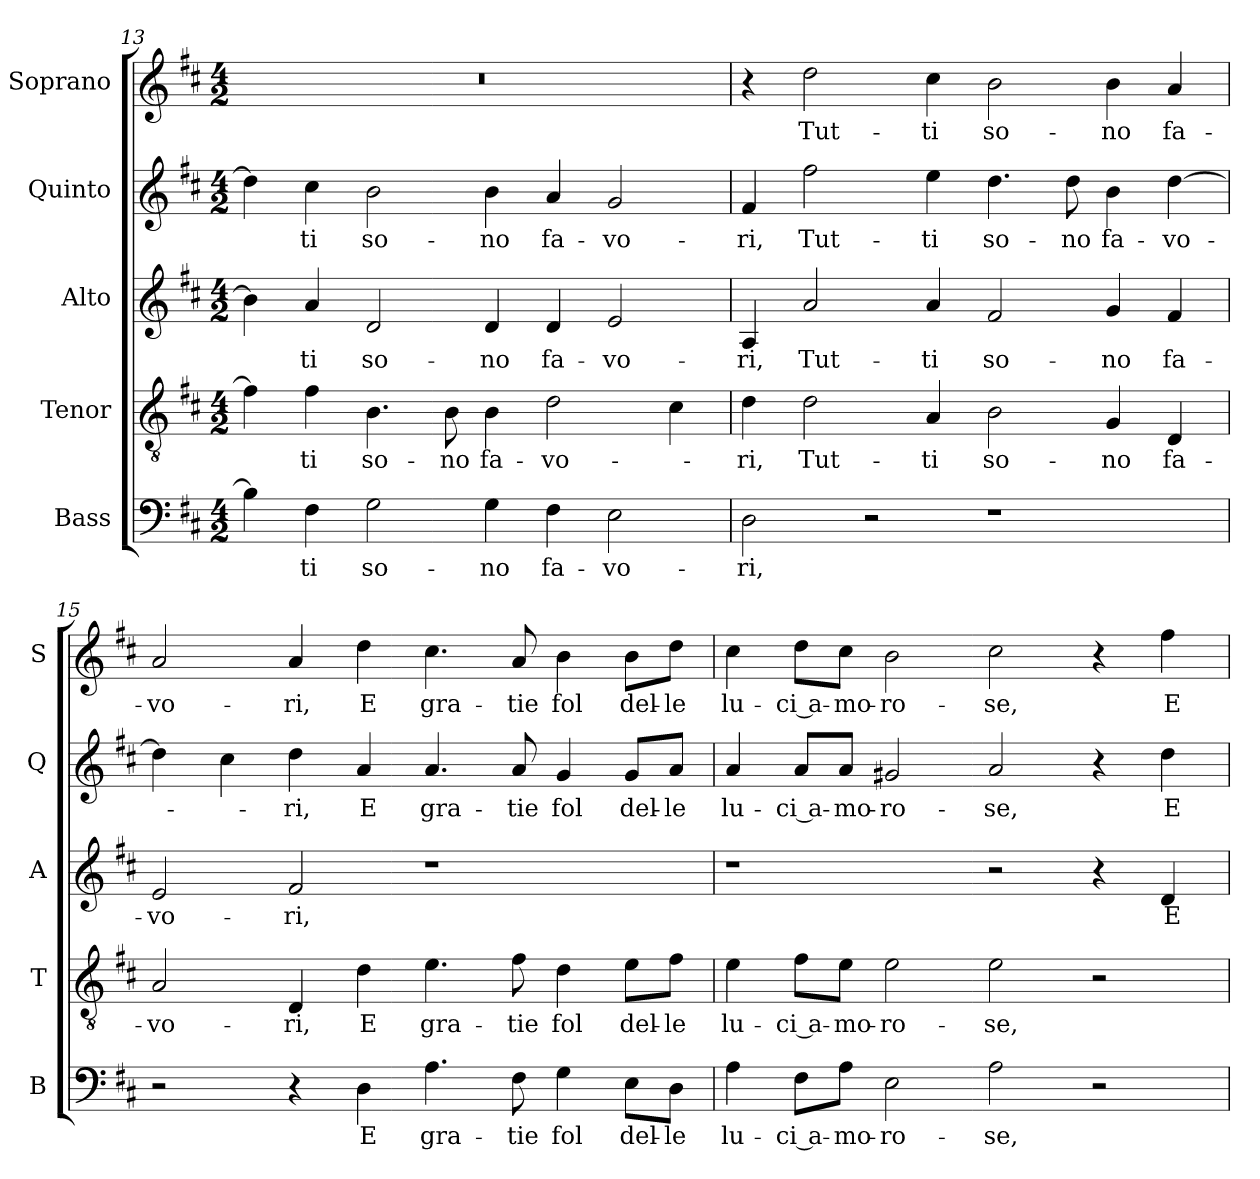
**kern	**text	**kern	**text	**kern	**text	**kern	**text	**kern	**text
*part5	*part5	*part4	*part4	*part3	*part3	*part2	*part2	*part1	*part1
*staff5	*staff5	*staff4	*staff4	*staff3	*staff3	*staff2	*staff2	*staff1	*staff1
*I"Bass	*	*I"Tenor	*	*I"Alto	*	*I"Quinto	*	*I"Soprano	*
*I'B	*	*I'T	*	*I'A	*	*I'Q	*	*I'S	*
!!LO:PB:g=z
*clefF4	*	*clefGv2	*	*clefG2	*	*clefG2	*	*clefG2	*
*k[f#c#]	*	*k[f#c#]	*	*k[f#c#]	*	*k[f#c#]	*	*k[f#c#]	*
*D:	*	*D:	*	*D:	*	*D:	*	*D:	*
*M4/2	*	*M4/2	*	*M4/2	*	*M4/2	*	*M4/2	*
=13	=13	=13	=13	=13	=13	=13	=13	=13	=13
4B\]	.	4f#\]	.	4b\]	.	4dd\]	.	0r	.
!	!LO:LY:b	!	!	!	!	!	!	!	!
!	!	!	!LO:LY:b	!	!	!	!	!	!
!	!	!	!	!	!LO:LY:b	!	!	!	!
!	!	!	!	!	!	!	!LO:LY:b	!	!
4F#\	-ti	4f#\	-ti	4a/	-ti	4cc#\	-ti	.	.
!	!LO:LY:b	!	!	!	!	!	!	!	!
!	!	!	!LO:LY:b	!	!	!	!	!	!
!	!	!	!	!	!LO:LY:b	!	!	!	!
!	!	!	!	!	!	!	!LO:LY:b	!	!
2G\	so-	4.B\	so-	2d/	so-	2b\	so-	.	.
!	!	!	!LO:LY:b	!	!	!	!	!	!
.	.	8B\	-no	.	.	.	.	.	.
!	!LO:LY:b	!	!	!	!	!	!	!	!
!	!	!	!LO:LY:b	!	!	!	!	!	!
!	!	!	!	!	!LO:LY:b	!	!	!	!
!	!	!	!	!	!	!	!LO:LY:b	!	!
4G\	-no	4B\	fa-	4d/	-no	4b\	-no	.	.
!	!LO:LY:b	!	!	!	!	!	!	!	!
!	!	!	!LO:LY:b	!	!	!	!	!	!
!	!	!	!	!	!LO:LY:b	!	!	!	!
!	!	!	!	!	!	!	!LO:LY:b	!	!
4F#\	fa-	2d\	-vo-	4d/	fa-	4a/	fa-	.	.
!	!LO:LY:b	!	!	!	!	!	!	!	!
!	!	!	!	!	!LO:LY:b	!	!	!	!
!	!	!	!	!	!	!	!LO:LY:b	!	!
2E\	-vo-	.	.	2e/	-vo-	2g/	-vo-	.	.
.	.	4c#\	.	.	.	.	.	.	.
=14	=14	=14	=14	=14	=14	=14	=14	=14	=14
!	!LO:LY:b	!	!	!	!	!	!	!	!
!	!	!	!LO:LY:b	!	!	!	!	!	!
!	!	!	!	!	!LO:LY:b	!	!	!	!
!	!	!	!	!	!	!	!LO:LY:b	!	!
2D\	-ri,	4d\	-ri,	4A/	-ri,	4f#/	-ri,	4r	.
!	!	!	!LO:LY:b	!	!	!	!	!	!
!	!	!	!	!	!LO:LY:b	!	!	!	!
!	!	!	!	!	!	!	!LO:LY:b	!	!
!	!	!	!	!	!	!	!	!	!LO:LY:b
.	.	2d\	Tut-	2a/	Tut-	2ff#\	Tut-	2dd\	Tut-
2r	.	.	.	.	.	.	.	.	.
!	!	!	!LO:LY:b	!	!	!	!	!	!
!	!	!	!	!	!LO:LY:b	!	!	!	!
!	!	!	!	!	!	!	!LO:LY:b	!	!
!	!	!	!	!	!	!	!	!	!LO:LY:b
.	.	4A/	-ti	4a/	-ti	4ee\	-ti	4cc#\	-ti
!	!	!	!LO:LY:b	!	!	!	!	!	!
!	!	!	!	!	!LO:LY:b	!	!	!	!
!	!	!	!	!	!	!	!LO:LY:b	!	!
!	!	!	!	!	!	!	!	!	!LO:LY:b
1r	.	2B\	so-	2f#/	so-	4.dd\	so-	2b\	so-
!	!	!	!	!	!	!	!LO:LY:b	!	!
.	.	.	.	.	.	8dd\	-no	.	.
!	!	!	!LO:LY:b	!	!	!	!	!	!
!	!	!	!	!	!LO:LY:b	!	!	!	!
!	!	!	!	!	!	!	!LO:LY:b	!	!
!	!	!	!	!	!	!	!	!	!LO:LY:b
.	.	4G/	-no	4g/	-no	4b\	fa-	4b\	-no
!	!	!	!LO:LY:b	!	!	!	!	!	!
!	!	!	!	!	!LO:LY:b	!	!	!	!
!	!	!	!	!	!	!	!LO:LY:b	!	!
!	!	!	!	!	!	!	!	!	!LO:LY:b
.	.	4D/	fa-	4f#/	fa-	[4dd\	-vo-	4a/	fa-
=15	=15	=15	=15	=15	=15	=15	=15	=15	=15
!	!	!	!LO:LY:b	!	!	!	!	!	!
!	!	!	!	!	!LO:LY:b	!	!	!	!
!	!	!	!	!	!	!	!	!	!LO:LY:b
2r	.	2A/	-vo-	2e/	-vo-	4dd\]	.	2a/	-vo-
.	.	.	.	.	.	4cc#\	.	.	.
!	!	!	!LO:LY:b	!	!	!	!	!	!
!	!	!	!	!	!LO:LY:b	!	!	!	!
!	!	!	!	!	!	!	!LO:LY:b	!	!
!	!	!	!	!	!	!	!	!	!LO:LY:b
4r	.	4D/	-ri,	2f#/	-ri,	4dd\	-ri,	4a/	-ri,
!	!LO:LY:b	!	!	!	!	!	!	!	!
!	!	!	!LO:LY:b	!	!	!	!	!	!
!	!	!	!	!	!	!	!LO:LY:b	!	!
!	!	!	!	!	!	!	!	!	!LO:LY:b
4D\	E	4d\	E	.	.	4a/	E	4dd\	E
!	!LO:LY:b	!	!	!	!	!	!	!	!
!	!	!	!LO:LY:b	!	!	!	!	!	!
!	!	!	!	!	!	!	!LO:LY:b	!	!
!	!	!	!	!	!	!	!	!	!LO:LY:b
4.A\	gra-	4.e\	gra-	1r	.	4.a/	gra-	4.cc#\	gra-
!	!LO:LY:b	!	!	!	!	!	!	!	!
!	!	!	!LO:LY:b	!	!	!	!	!	!
!	!	!	!	!	!	!	!LO:LY:b	!	!
!	!	!	!	!	!	!	!	!	!LO:LY:b
8F#\	-tie	8f#\	-tie	.	.	8a/	-tie	8a/	-tie
!	!LO:LY:b	!	!	!	!	!	!	!	!
!	!	!	!LO:LY:b	!	!	!	!	!	!
!	!	!	!	!	!	!	!LO:LY:b	!	!
!	!	!	!	!	!	!	!	!	!LO:LY:b
4G\	fol	4d\	fol	.	.	4g/	fol	4b\	fol
!	!LO:LY:b	!	!	!	!	!	!	!	!
!	!	!	!LO:LY:b	!	!	!	!	!	!
!	!	!	!	!	!	!	!LO:LY:b	!	!
!	!	!	!	!	!	!	!	!	!LO:LY:b
8E\L	del-	8e\L	del-	.	.	8g/L	del-	8b\L	del-
!	!LO:LY:b	!	!	!	!	!	!	!	!
!	!	!	!LO:LY:b	!	!	!	!	!	!
!	!	!	!	!	!	!	!LO:LY:b	!	!
!	!	!	!	!	!	!	!	!	!LO:LY:b
8D\J	-le	8f#\J	-le	.	.	8a/J	-le	8dd\J	-le
!!LO:LB:g=z
=16	=16	=16	=16	=16	=16	=16	=16	=16	=16
!	!LO:LY:b	!	!	!	!	!	!	!	!
!	!	!	!LO:LY:b	!	!	!	!	!	!
!	!	!	!	!	!	!	!LO:LY:b	!	!
!	!	!	!	!	!	!	!	!	!LO:LY:b
4A\	lu-	4e\	lu-	1r	.	4a/	lu-	4cc#\	lu-
!	!LO:LY:b	!	!	!	!	!	!	!	!
!	!	!	!LO:LY:b	!	!	!	!	!	!
!	!	!	!	!	!	!	!LO:LY:b	!	!
!	!	!	!	!	!	!	!	!	!LO:LY:b
8F#\L	-ci a-	8f#\L	-ci a-	.	.	8a/L	-ci a-	8dd\L	-ci a-
!	!LO:LY:b	!	!	!	!	!	!	!	!
!	!	!	!LO:LY:b	!	!	!	!	!	!
!	!	!	!	!	!	!	!LO:LY:b	!	!
!	!	!	!	!	!	!	!	!	!LO:LY:b
8A\J	-mo-	8e\J	-mo-	.	.	8a/J	-mo-	8cc#\J	-mo-
!	!LO:LY:b	!	!	!	!	!	!	!	!
!	!	!	!LO:LY:b	!	!	!	!	!	!
!	!	!	!	!	!	!	!LO:LY:b	!	!
!	!	!	!	!	!	!	!	!	!LO:LY:b
2E\	-ro-	2e\	-ro-	.	.	2g#X/	-ro-	2b\	-ro-
!	!LO:LY:b	!	!	!	!	!	!	!	!
!	!	!	!LO:LY:b	!	!	!	!	!	!
!	!	!	!	!	!	!	!LO:LY:b	!	!
!	!	!	!	!	!	!	!	!	!LO:LY:b
2A\	-se,	2e\	-se,	2r	.	2a/	-se,	2cc#\	-se,
2r	.	2r	.	4r	.	4r	.	4r	.
!	!	!	!	!	!LO:LY:b	!	!	!	!
!	!	!	!	!	!	!	!LO:LY:b	!	!
!	!	!	!	!	!	!	!	!	!LO:LY:b
.	.	.	.	4d/	E	4dd\	E	4ff#\	E
=	=	=	=	=	=	=	=	=	=
*-	*-	*-	*-	*-	*-	*-	*-	*-	*-
